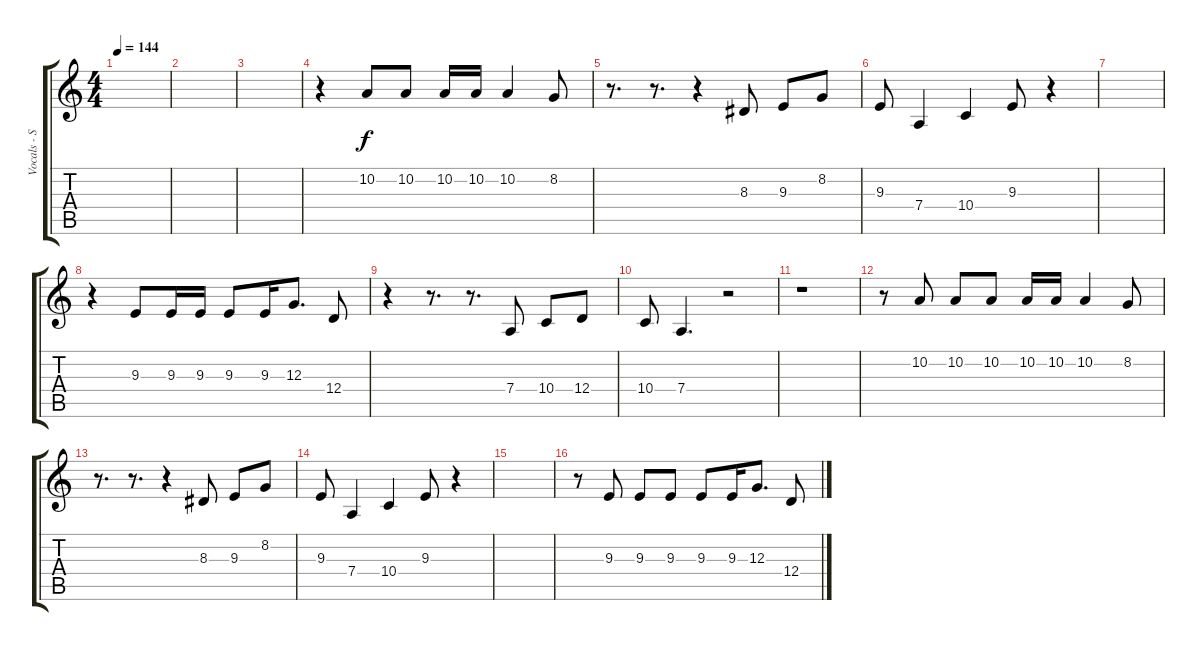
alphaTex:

\track ("Vocals - Sean Harris" "Vocals - S") {instrument lead6voice}
\staff {score tabs}
\tuning (E4 B3 G3 D3 A2 E2) {hide}
\ts (4 4)
\tempo 144
\clef g2
\ks c
|
|
|
r.4 10.2.8 10.2.8 10.2.16 10.2.16 10.2.4 8.2.8 |
r.8{d} r.8{d} r.4 8.3.8 9.3.8 8.2.8 |
9.3.8 7.4.4 10.4.4 9.3.8 r.4 |
|
r.4 9.3.8 9.3.16 9.3.16 9.3.8 9.3.16 12.3.8{d} 12.4.8 |
r.4 r.8{d} r.8{d} 7.4.8 10.4.8 12.4.8 |
10.4.8 7.4.4{d} r.2 |
r.1 |
r.8 10.2.8 10.2.8 10.2.8 10.2.16 10.2.16 10.2.4 8.2.8 |
r.8{d} r.8{d} r.4 8.3.8 9.3.8 8.2.8 |
9.3.8 7.4.4 10.4.4 9.3.8 r.4 |
|
r.8 9.3.8 9.3.8 9.3.8 9.3.8 9.3.16 12.3.8{d} 12.4.8
